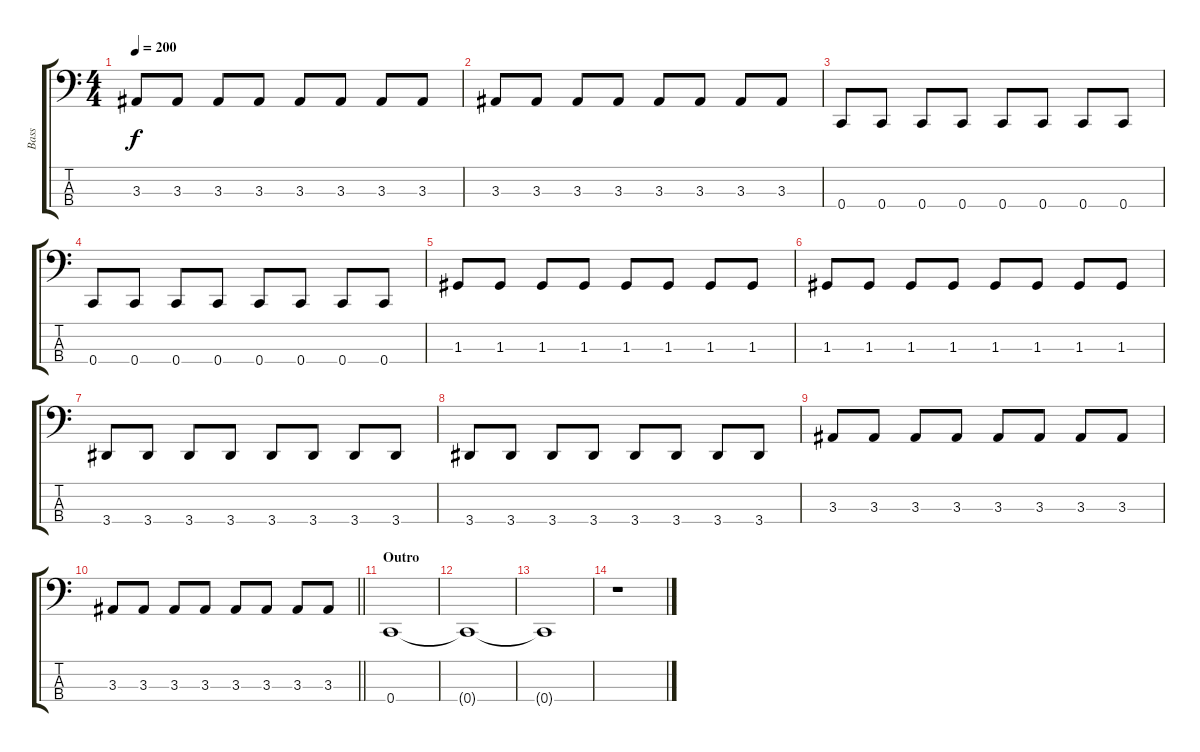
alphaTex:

\track ("Bass" "Bass") {instrument electricbasspick}
\staff {score tabs}
\tuning (F2 C2 G1 C1) {hide}
\ts (4 4)
\tempo 200
\clef f4
\ks c
3.3.8{dy f} 3.3.8 3.3.8 3.3.8 3.3.8 3.3.8 3.3.8 3.3.8 |
3.3.8 3.3.8 3.3.8 3.3.8 3.3.8 3.3.8 3.3.8 3.3.8 |
0.4.8 0.4.8 0.4.8 0.4.8 0.4.8 0.4.8 0.4.8 0.4.8 |
0.4.8 0.4.8 0.4.8 0.4.8 0.4.8 0.4.8 0.4.8 0.4.8 |
1.3.8 1.3.8 1.3.8 1.3.8 1.3.8 1.3.8 1.3.8 1.3.8 |
1.3.8 1.3.8 1.3.8 1.3.8 1.3.8 1.3.8 1.3.8 1.3.8 |
3.4.8 3.4.8 3.4.8 3.4.8 3.4.8 3.4.8 3.4.8 3.4.8 |
3.4.8 3.4.8 3.4.8 3.4.8 3.4.8 3.4.8 3.4.8 3.4.8 |
3.3.8 3.3.8 3.3.8 3.3.8 3.3.8 3.3.8 3.3.8 3.3.8 |
\barLineRight lightlight
3.3.8 3.3.8 3.3.8 3.3.8 3.3.8 3.3.8 3.3.8 3.3.8 |
\section ("" "Outro")
0.4.1 |
0.4{t}.1 |
0.4{t}.1 |
r.1
